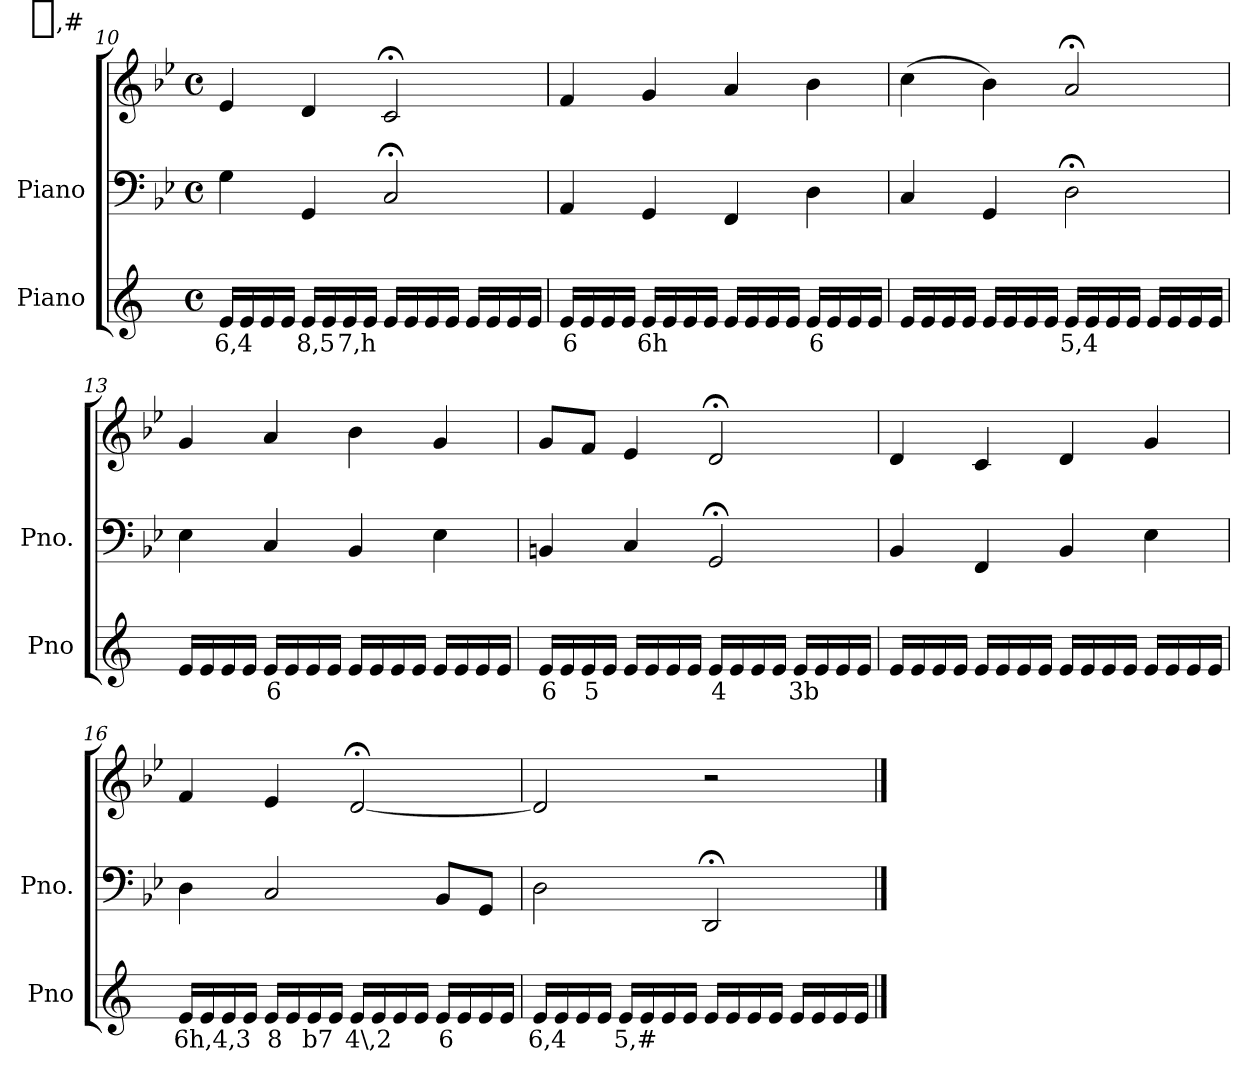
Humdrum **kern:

**kern	**text	**kern	**kern
*part2	*part2	*part1	*part1
*staff3	*staff3	*staff2	*staff1
*I"Piano	*	*I"Piano	*
*I'Pno	*	*I'Pno.	*
*clefG2	*	*clefF4	*clefG2
*k[]	*	*k[b-e-]	*k[b-e-]
*M4/4	*	*M4/4	*M4/4
*met(c)	*	*met(c)	*met(c)
=10	=10	=10	=10
!	!LO:LY:b	!	!
16e/LL	6,4	4G\	4e-/
16e/	.	.	.
16e/	.	.	.
16e/JJ	.	.	.
!	!LO:LY:b	!	!
16e/LL	8,5	4GG/	4d/
16e/	.	.	.
!	!LO:LY:b	!	!
16e/	7,h	.	.
16e/JJ	.	.	.
16e/LL	.	2C;</	2c;</
16e/	.	.	.
16e/	.	.	.
16e/JJ	.	.	.
16e/LL	.	.	.
16e/	.	.	.
16e/	.	.	.
16e/JJ	.	.	.
=11	=11	=11	=11
!	!LO:LY:b	!	!
16e/LL	6	4AA/	4f/
16e/	.	.	.
16e/	.	.	.
16e/JJ	.	.	.
!	!LO:LY:b	!	!
16e/LL	6h	4GG/	4g/
16e/	.	.	.
16e/	.	.	.
16e/JJ	.	.	.
16e/LL	.	4FF/	4a/
16e/	.	.	.
16e/	.	.	.
16e/JJ	.	.	.
!	!LO:LY:b	!	!
16e/LL	6	4D\	4b-\
16e/	.	.	.
16e/	.	.	.
16e/JJ	.	.	.
=12	=12	=12	=12
16e/LL	.	4C/	(>4cc\
16e/	.	.	.
16e/	.	.	.
16e/JJ	.	.	.
16e/LL	.	4GG/	4b-\)
16e/	.	.	.
16e/	.	.	.
16e/JJ	.	.	.
!	!LO:LY:b	!	!
16e/LL	5,4	2D;<\	2a;</
16e/	.	.	.
16e/	.	.	.
16e/JJ	.	.	.
!	!LO:LY:b	!	!
16e/LL	_,#	.	.
16e/	.	.	.
16e/	.	.	.
16e/JJ	.	.	.
=13	=13	=13	=13
16e/LL	.	4E-\	4g/
16e/	.	.	.
16e/	.	.	.
16e/JJ	.	.	.
!	!LO:LY:b	!	!
16e/LL	6	4C/	4a/
16e/	.	.	.
16e/	.	.	.
16e/JJ	.	.	.
16e/LL	.	4BB-/	4b-\
16e/	.	.	.
16e/	.	.	.
16e/JJ	.	.	.
16e/LL	.	4E-\	4g/
16e/	.	.	.
16e/	.	.	.
16e/JJ	.	.	.
=14	=14	=14	=14
!	!LO:LY:b	!	!
16e/LL	6	4BBn/	8g/L
16e/	.	.	.
!	!LO:LY:b	!	!
16e/	5	.	8f/J
16e/JJ	.	.	.
16e/LL	.	4C/	4e-/
16e/	.	.	.
16e/	.	.	.
16e/JJ	.	.	.
!	!LO:LY:b	!	!
16e/LL	4	2GG;</	2d;</
16e/	.	.	.
16e/	.	.	.
16e/JJ	.	.	.
!	!LO:LY:b	!	!
16e/LL	3b	.	.
16e/	.	.	.
16e/	.	.	.
16e/JJ	.	.	.
=15	=15	=15	=15
16e/LL	.	4BB-/	4d/
16e/	.	.	.
16e/	.	.	.
16e/JJ	.	.	.
16e/LL	.	4FF/	4c/
16e/	.	.	.
16e/	.	.	.
16e/JJ	.	.	.
16e/LL	.	4BB-/	4d/
16e/	.	.	.
16e/	.	.	.
16e/JJ	.	.	.
16e/LL	.	4E-\	4g/
16e/	.	.	.
16e/	.	.	.
16e/JJ	.	.	.
=16	=16	=16	=16
!	!LO:LY:b	!	!
16e/LL	6h,4,3	4D\	4f/
16e/	.	.	.
16e/	.	.	.
16e/JJ	.	.	.
!	!LO:LY:b	!	!
16e/LL	8	2C/	4e-/
16e/	.	.	.
!	!LO:LY:b	!	!
16e/	b7	.	.
16e/JJ	.	.	.
!	!LO:LY:b	!	!
16e/LL	4\,2	.	[2d;</
16e/	.	.	.
16e/	.	.	.
16e/JJ	.	.	.
!	!LO:LY:b	!	!
16e/LL	6	8BB-/L	.
16e/	.	.	.
16e/	.	8GG/J	.
16e/JJ	.	.	.
=17	=17	=17	=17
!	!LO:LY:b	!	!
16e/LL	6,4	2D\	2d/]
16e/	.	.	.
16e/	.	.	.
16e/JJ	.	.	.
!	!LO:LY:b	!	!
16e/LL	5,#	.	.
16e/	.	.	.
16e/	.	.	.
16e/JJ	.	.	.
16e/LL	.	2DD;</	2r
16e/	.	.	.
16e/	.	.	.
16e/JJ	.	.	.
16e/LL	.	.	.
16e/	.	.	.
16e/	.	.	.
16e/JJ	.	.	.
==	==	==	==
*-	*-	*-	*-
